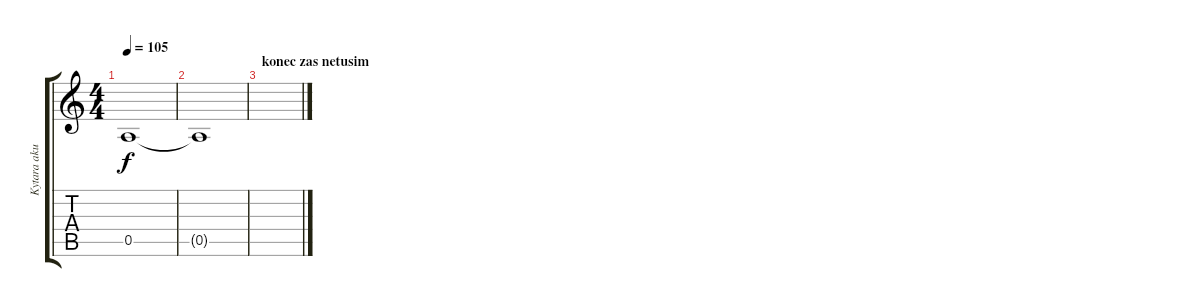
\track ("Kytara akusticka" "Kytara aku") {instrument acousticguitarsteel}
\staff {score tabs}
\tuning (E4 B3 G3 D3 A2 E2) {hide}
\ts (4 4)
\tempo 105
\clef g2
\ks c
0.5.1{dy f} |
0.5{t}.1 |
\section ("" "konec zas netusim")
